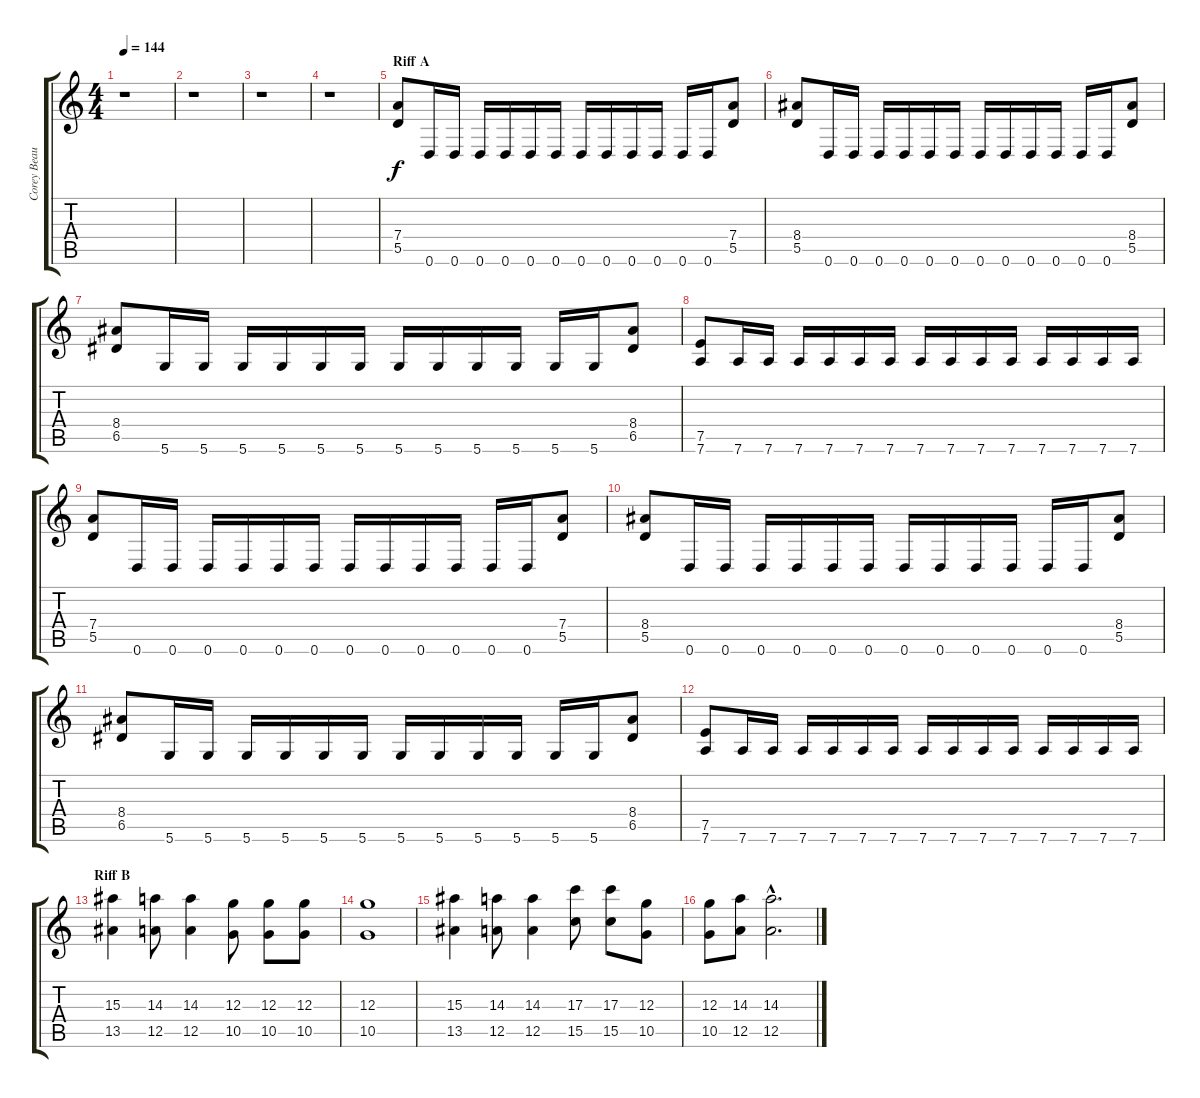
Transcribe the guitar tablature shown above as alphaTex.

\track ("Corey Beaulieu" "Corey Beau") {instrument distortionguitar}
\staff {score tabs}
\tuning (E4 B3 G3 D3 A2 D2) {hide}
\ts (4 4)
\tempo 144
\clef g2
\ks c
r.1{dy f instrument distortionguitar} |
r.1 |
r.1 |
r.1 |
\section ("" "Riff A")
(7.4 5.5).8 0.6.16 0.6.16 0.6.16 0.6.16 0.6.16 0.6.16 0.6.16 0.6.16 0.6.16 0.6.16 0.6.16 0.6.16 (7.4 5.5).8 |
(8.4 5.5).8 0.6.16 0.6.16 0.6.16 0.6.16 0.6.16 0.6.16 0.6.16 0.6.16 0.6.16 0.6.16 0.6.16 0.6.16 (8.4 5.5).8 |
(8.4 6.5).8 5.6.16 5.6.16 5.6.16 5.6.16 5.6.16 5.6.16 5.6.16 5.6.16 5.6.16 5.6.16 5.6.16 5.6.16 (8.4 6.5).8 |
(7.5 7.6).8 7.6.16 7.6.16 7.6.16 7.6.16 7.6.16 7.6.16 7.6.16 7.6.16 7.6.16 7.6.16 7.6.16 7.6.16 7.6.16 7.6.16 |
(7.4 5.5).8 0.6.16 0.6.16 0.6.16 0.6.16 0.6.16 0.6.16 0.6.16 0.6.16 0.6.16 0.6.16 0.6.16 0.6.16 (7.4 5.5).8 |
(8.4 5.5).8 0.6.16 0.6.16 0.6.16 0.6.16 0.6.16 0.6.16 0.6.16 0.6.16 0.6.16 0.6.16 0.6.16 0.6.16 (8.4 5.5).8 |
(8.4 6.5).8 5.6.16 5.6.16 5.6.16 5.6.16 5.6.16 5.6.16 5.6.16 5.6.16 5.6.16 5.6.16 5.6.16 5.6.16 (8.4 6.5).8 |
(7.5 7.6).8 7.6.16 7.6.16 7.6.16 7.6.16 7.6.16 7.6.16 7.6.16 7.6.16 7.6.16 7.6.16 7.6.16 7.6.16 7.6.16 7.6.16 |
\section ("" "Riff B")
(15.3 13.5).4 (14.3 12.5).8 (14.3 12.5).4 (12.3 10.5).8 (12.3 10.5).8 (12.3 10.5).8 |
(12.3 10.5).1 |
(15.3 13.5).4 (14.3 12.5).8 (14.3 12.5).4 (17.3 15.5).8 (17.3 15.5).8 (12.3 10.5).8 |
(12.3 10.5).8 (14.3 12.5).8 (14.3{hac} 12.5{hac}).2{d}
